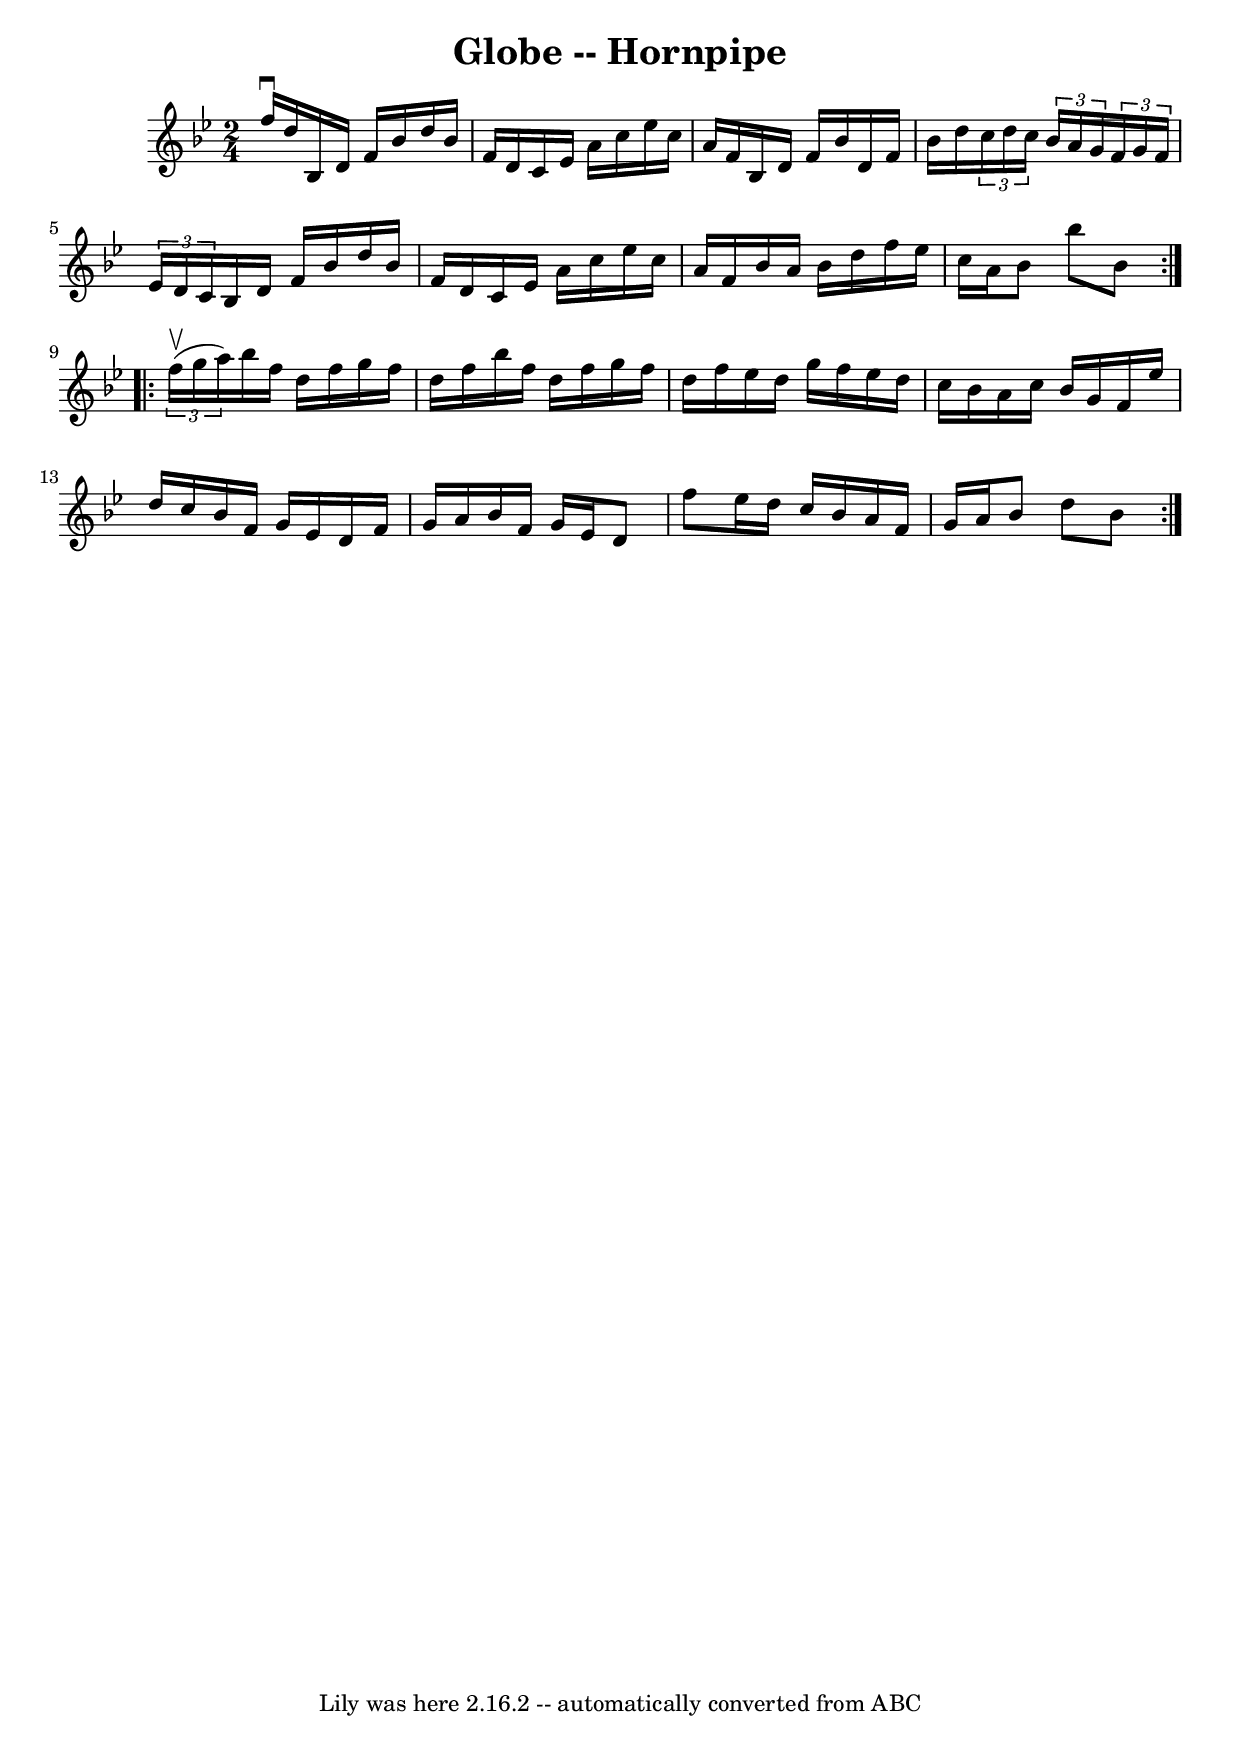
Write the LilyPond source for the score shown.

\version "2.16.2"
\include "Mammoth.ily"
\header {
  %% book = "Cole's 1000 Fiddle Tunes"
  crossRefNumber = "1"
  footnotes = ""
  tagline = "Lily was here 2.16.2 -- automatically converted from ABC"
  title = "Globe -- Hornpipe"

}
voicedefault =  {



  \repeat volta 2 {

    \time 2/4 
    \key bes \major f''16^\downbow d''16  |
    bes16 d'16   
    f'16 bes'16 d''16 bes'16 f'16 d'16  |
    c'16 ees'16   
    a'16 c''16 ees''16 c''16 a'16 f'16  |
    bes16 d'16    
    f'16 bes'16 d'16 f'16 bes'16 d''16  |
    \times 2/3 {   
      c''16 d''16 c''16  
    }   \times 2/3 { bes'16 a'16 g'16  
		   }   
    \times 2/3 { f'16 g'16 f'16  
	       }   \times 2/3 { ees'16 d'16 c'16  

			      } |
    bes16 d'16 f'16 bes'16 d''16 bes'16 f'16    
    d'16  |
    c'16 ees'16 a'16 c''16 ees''16 c''16 a'16    
    f'16  |
    bes'16 a'16 bes'16 d''16 f''16 ees''16 c''16 
    a'16  |
    bes'8 bes''8 bes'8  
  }     
  \repeat volta 2 {
    
    \times 2/3 { f''16 (^\upbow g''16 a''16) 
	       } |
    bes''16    
    f''16 d''16 f''16 g''16 f''16 d''16 f''16  |
    bes''16 
    f''16 d''16 f''16 g''16 f''16 d''16 f''16  |
    
    ees''16 d''16 g''16 f''16 ees''16 d''16 c''16 bes'16   |
    a'16 c''16 bes'16 g'16 f'16 ees''16 d''16 c''16  |
    bes'16 f'16 g'16 ees'16 d'16 f'16 g'16 a'16   |
    bes'16 f'16 g'16 ees'16 d'8 f''8  |
    ees''16  
    d''16 c''16 bes'16 a'16 f'16 g'16 a'16  |
    bes'8    
    d''8 bes'8  
  }   

}

\score{
  <<

    \context Staff="default"
    {
      \voicedefault 
      
    }

  >>
  \layout {
    
  }
  \midi {
  }

}
